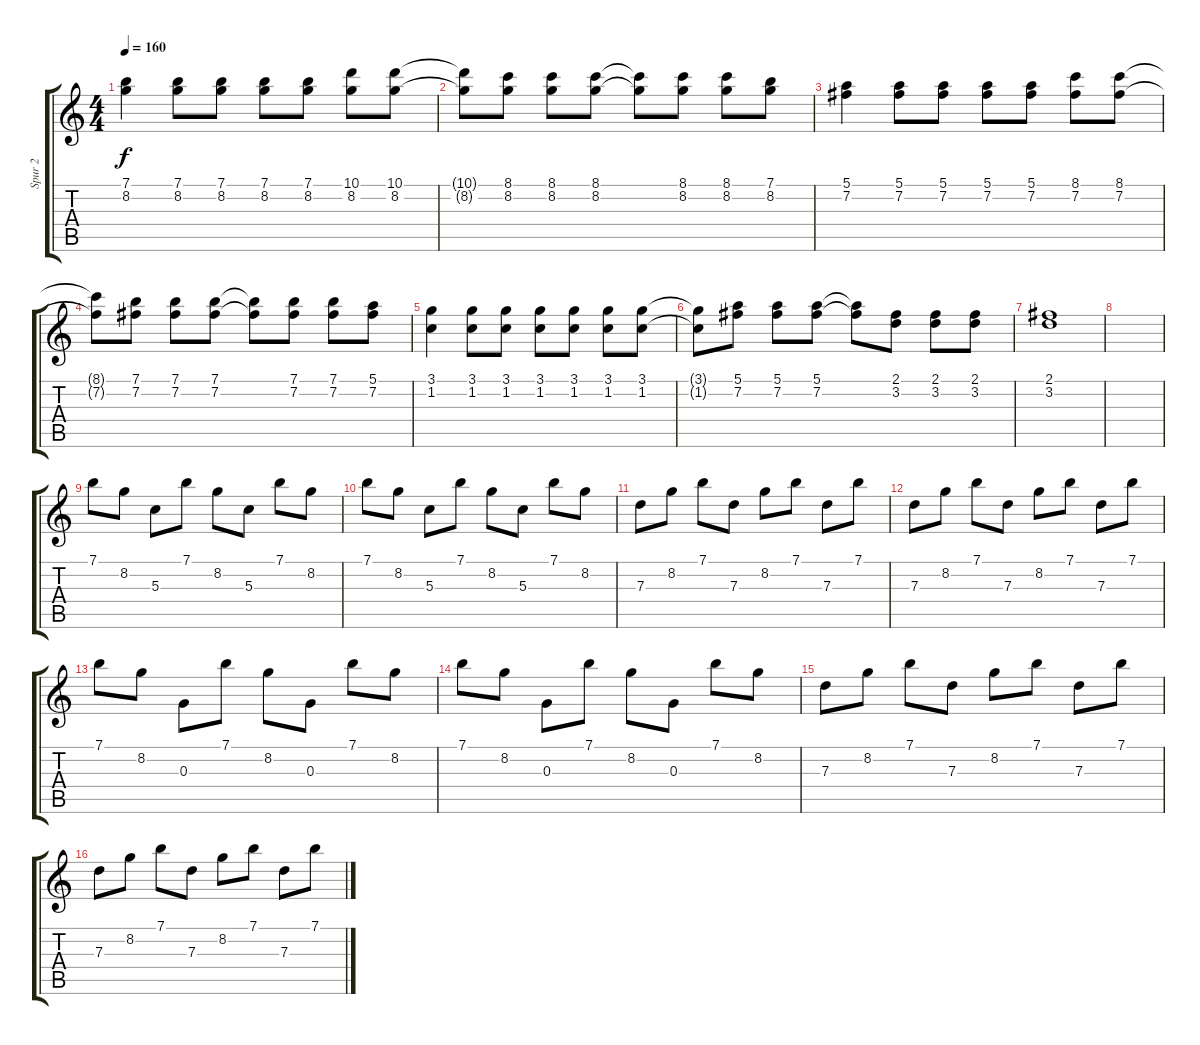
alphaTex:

\track ("Spur 2" "Spur 2") {instrument acousticguitarnylon}
\staff {score tabs}
\tuning (E4 B3 G3 D3 A2 E2) {hide}
\ts (4 4)
\tempo 160
\clef g2
\ks c
(7.1 8.2).4{dy f instrument acousticguitarsteel} (7.1 8.2).8 (7.1 8.2).8 (7.1 8.2).8 (7.1 8.2).8 (10.1 8.2).8 (10.1 8.2).8 |
(10.1{t} 8.2{t}).8 (8.1 8.2).8 (8.1 8.2).8 (8.1 8.2).8 (8.1{t} 8.2{t}).8 (8.1 8.2).8 (8.1 8.2).8 (7.1 8.2).8 |
(5.1 7.2).4{instrument acousticguitarsteel} (5.1 7.2).8 (5.1 7.2).8 (5.1 7.2).8 (5.1 7.2).8 (8.1 7.2).8 (8.1 7.2).8 |
(8.1{t} 7.2{t}).8 (7.1 7.2).8 (7.1 7.2).8 (7.1 7.2).8 (7.1{t} 7.2{t}).8 (7.1 7.2).8 (7.1 7.2).8 (5.1 7.2).8 |
(3.1 1.2).4{instrument acousticguitarsteel} (3.1 1.2).8 (3.1 1.2).8 (3.1 1.2).8 (3.1 1.2).8 (3.1 1.2).8 (3.1 1.2).8 |
(3.1{t} 1.2{t}).8 (5.1 7.2).8 (5.1 7.2).8 (5.1 7.2).8 (5.1{t} 7.2{t}).8 (2.1 3.2).8 (2.1 3.2).8 (2.1 3.2).8 |
(2.1 3.2).1 |
|
7.1.8{instrument acousticguitarnylon} 8.2.8 5.3.8 7.1.8 8.2.8 5.3.8 7.1.8 8.2.8 |
7.1.8 8.2.8 5.3.8 7.1.8 8.2.8 5.3.8 7.1.8 8.2.8 |
7.3.8 8.2.8 7.1.8 7.3.8 8.2.8 7.1.8 7.3.8 7.1.8 |
7.3.8 8.2.8 7.1.8 7.3.8 8.2.8 7.1.8 7.3.8 7.1.8 |
7.1.8 8.2.8 0.3.8 7.1.8 8.2.8 0.3.8 7.1.8 8.2.8 |
7.1.8 8.2.8 0.3.8 7.1.8 8.2.8 0.3.8 7.1.8 8.2.8 |
7.3.8 8.2.8 7.1.8 7.3.8 8.2.8 7.1.8 7.3.8 7.1.8 |
7.3.8 8.2.8 7.1.8 7.3.8 8.2.8 7.1.8 7.3.8 7.1.8
